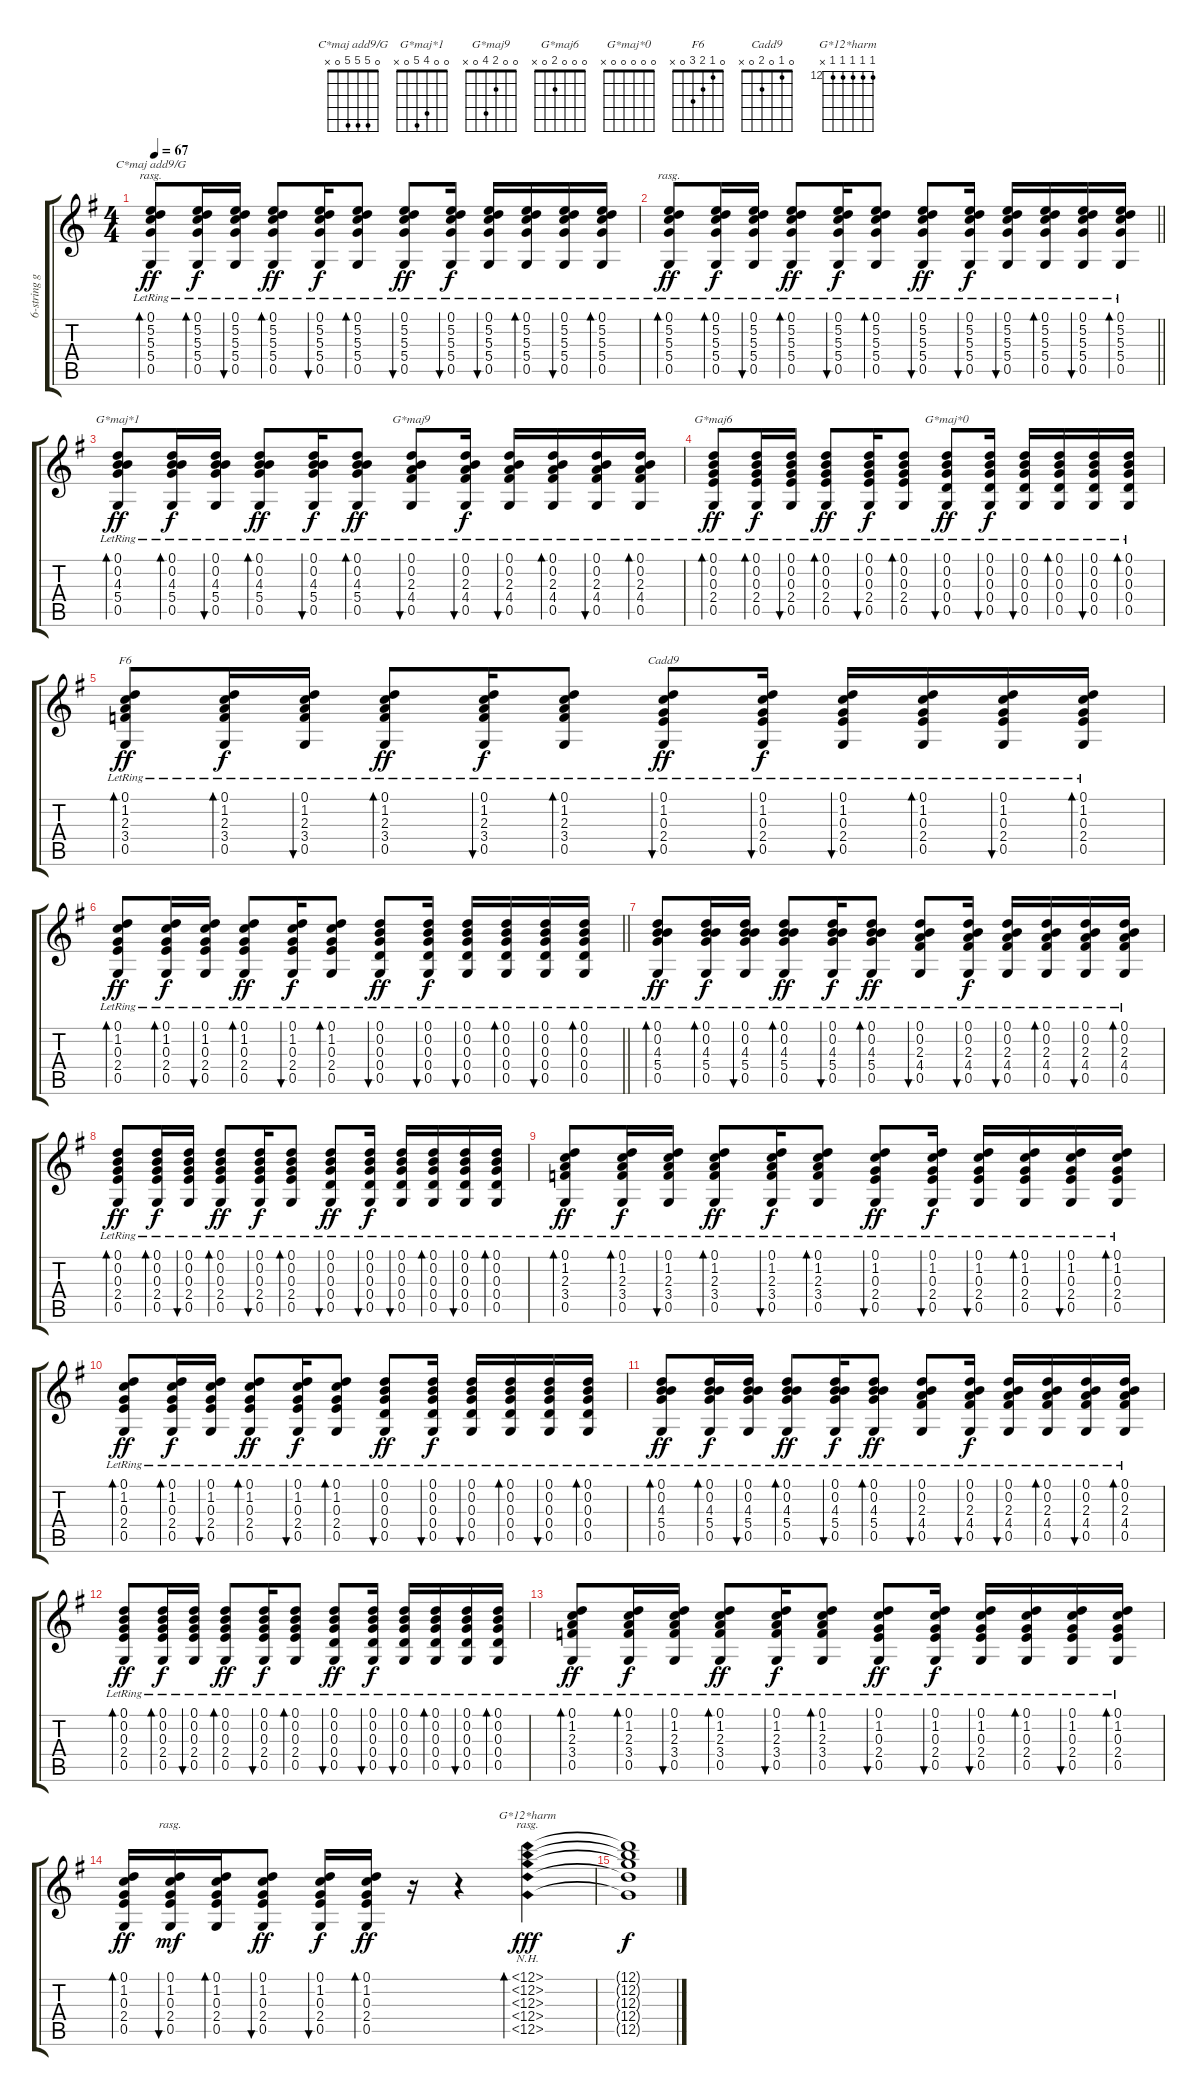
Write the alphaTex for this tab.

\track ("6-string guitar (open G) - Frey" "6-string g") {instrument acousticguitarnylon}
\staff {score tabs}
\tuning (D4 B3 G3 D3 G2 D2) {hide}
\chord ("C*maj add9/G" 0 5 5 5 0 x)
\chord ("G*maj*1" 0 0 4 5 0 x)
\chord ("G*maj9" 0 0 2 4 0 x)
\chord ("G*maj6" 0 0 0 2 0 x)
\chord ("G*maj*0" 0 0 0 0 0 x)
\chord ("F6" 0 1 2 3 0 x)
\chord ("Cadd9" 0 1 0 2 0 x)
\chord ("G*12*harm" 12 12 12 12 12 x) {firstfret 12 barre 0}
\ts (4 4)
\tempo 67
\clef g2
\ks g
(0.1{lr} 5.2{lr} 5.3{lr} 5.4{lr} 0.5{lr}).8{bd 60 ch "C*maj add9/G" rasg ii dy ff} (0.1{lr} 5.2{lr} 5.3{lr} 5.4{lr} 0.5{lr}).16{bd 30 dy f} (0.1{lr} 5.2{lr} 5.3{lr} 5.4{lr} 0.5{lr}).16{bu 30} (0.1{lr} 5.2{lr} 5.3{lr} 5.4{lr} 0.5{lr}).8{bd 30 dy ff} (0.1{lr} 5.2{lr} 5.3{lr} 5.4{lr} 0.5{lr}).16{bu 30 dy f} (0.1{lr} 5.2{lr} 5.3{lr} 5.4{lr} 0.5{lr}).8{bd 30} (0.1{lr} 5.2{lr} 5.3{lr} 5.4{lr} 0.5{lr}).8{bu 30 dy ff} (0.1{lr} 5.2{lr} 5.3{lr} 5.4{lr} 0.5{lr}).16{bu 30 dy f} (0.1{lr} 5.2{lr} 5.3{lr} 5.4{lr} 0.5{lr}).16{bu 30} (0.1{lr} 5.2{lr} 5.3{lr} 5.4{lr} 0.5{lr}).16{bd 30} (0.1{lr} 5.2{lr} 5.3{lr} 5.4{lr} 0.5{lr}).16{bu 30} (0.1{lr} 5.2{lr} 5.3{lr} 5.4{lr} 0.5{lr}).16{bd 30} |
\barLineRight lightlight
(0.1{lr} 5.2{lr} 5.3{lr} 5.4{lr} 0.5{lr}).8{bd 60 rasg ii dy ff} (0.1{lr} 5.2{lr} 5.3{lr} 5.4{lr} 0.5{lr}).16{bd 30 dy f} (0.1{lr} 5.2{lr} 5.3{lr} 5.4{lr} 0.5{lr}).16{bu 30} (0.1{lr} 5.2{lr} 5.3{lr} 5.4{lr} 0.5{lr}).8{bd 30 dy ff} (0.1{lr} 5.2{lr} 5.3{lr} 5.4{lr} 0.5{lr}).16{bu 30 dy f} (0.1{lr} 5.2{lr} 5.3{lr} 5.4{lr} 0.5{lr}).8{bd 30} (0.1{lr} 5.2{lr} 5.3{lr} 5.4{lr} 0.5{lr}).8{bu 30 dy ff} (0.1{lr} 5.2{lr} 5.3{lr} 5.4{lr} 0.5{lr}).16{bu 30 dy f} (0.1{lr} 5.2{lr} 5.3{lr} 5.4{lr} 0.5{lr}).16{bu 30} (0.1{lr} 5.2{lr} 5.3{lr} 5.4{lr} 0.5{lr}).16{bd 30} (0.1{lr} 5.2{lr} 5.3{lr} 5.4{lr} 0.5{lr}).16{bu 30} (0.1{lr} 5.2{lr} 5.3{lr} 5.4{lr} 0.5{lr}).16{bd 30} |
(0.1{lr} 0.2{lr} 4.3{lr} 5.4{lr} 0.5{lr}).8{bd 30 ch "G*maj*1" dy ff} (0.1{lr} 0.2{lr} 4.3{lr} 5.4{lr} 0.5{lr}).16{bd 30 dy f} (0.1{lr} 0.2{lr} 4.3{lr} 5.4{lr} 0.5{lr}).16{bu 30} (0.1{lr} 0.2{lr} 4.3{lr} 5.4{lr} 0.5{lr}).8{bd 30 dy ff} (0.1{lr} 0.2{lr} 4.3{lr} 5.4{lr} 0.5{lr}).16{bu 30 dy f} (0.1{lr} 0.2{lr} 4.3{lr} 5.4{lr} 0.5{lr}).8{bd 30 dy ff} (0.1{lr} 0.2{lr} 2.3{lr} 4.4{lr} 0.5{lr}).8{bu 30 ch "G*maj9"} (0.1{lr} 0.2{lr} 2.3{lr} 4.4{lr} 0.5{lr}).16{bu 30 dy f} (0.1{lr} 0.2{lr} 2.3{lr} 4.4{lr} 0.5{lr}).16{bu 30} (0.1{lr} 0.2{lr} 2.3{lr} 4.4{lr} 0.5{lr}).16{bd 30} (0.1{lr} 0.2{lr} 2.3{lr} 4.4{lr} 0.5{lr}).16{bu 30} (0.1{lr} 0.2{lr} 2.3{lr} 4.4{lr} 0.5{lr}).16{bd 30} |
(0.1{lr} 0.2{lr} 0.3{lr} 2.4{lr} 0.5{lr}).8{bd 30 ch "G*maj6" dy ff} (0.1{lr} 0.2{lr} 0.3{lr} 2.4{lr} 0.5{lr}).16{bd 30 dy f} (0.1{lr} 0.2{lr} 0.3{lr} 2.4{lr} 0.5{lr}).16{bu 30} (0.1{lr} 0.2{lr} 0.3{lr} 2.4{lr} 0.5{lr}).8{bd 30 dy ff} (0.1{lr} 0.2{lr} 0.3{lr} 2.4{lr} 0.5{lr}).16{bu 30 dy f} (0.1{lr} 0.2{lr} 0.3{lr} 2.4{lr} 0.5{lr}).8{bd 30} (0.1{lr} 0.2{lr} 0.3{lr} 0.4{lr} 0.5{lr}).8{bu 30 ch "G*maj*0" dy ff} (0.1{lr} 0.2{lr} 0.3{lr} 0.4{lr} 0.5{lr}).16{bu 30 dy f} (0.1{lr} 0.2{lr} 0.3{lr} 0.4{lr} 0.5{lr}).16{bu 30} (0.1{lr} 0.2{lr} 0.3{lr} 0.4{lr} 0.5{lr}).16{bd 30} (0.1{lr} 0.2{lr} 0.3{lr} 0.4{lr} 0.5{lr}).16{bu 30} (0.1{lr} 0.2{lr} 0.3{lr} 0.4{lr} 0.5{lr}).16{bd 30} |
(0.1{lr} 1.2{lr} 2.3{lr} 3.4{lr} 0.5{lr}).8{bd 30 ch "F6" dy ff} (0.1{lr} 1.2{lr} 2.3{lr} 3.4{lr} 0.5{lr}).16{bd 30 dy f} (0.1{lr} 1.2{lr} 2.3{lr} 3.4{lr} 0.5{lr}).16{bu 30} (0.1{lr} 1.2{lr} 2.3{lr} 3.4{lr} 0.5{lr}).8{bd 30 dy ff} (0.1{lr} 1.2{lr} 2.3{lr} 3.4{lr} 0.5{lr}).16{bu 30 dy f} (0.1{lr} 1.2{lr} 2.3{lr} 3.4{lr} 0.5{lr}).8{bd 30} (0.1{lr} 1.2{lr} 0.3{lr} 2.4{lr} 0.5{lr}).8{bu 30 ch "Cadd9" dy ff} (0.1{lr} 1.2{lr} 0.3{lr} 2.4{lr} 0.5{lr}).16{bu 30 dy f} (0.1{lr} 1.2{lr} 0.3{lr} 2.4{lr} 0.5{lr}).16{bu 30} (0.1{lr} 1.2{lr} 0.3{lr} 2.4{lr} 0.5{lr}).16{bd 30} (0.1{lr} 1.2{lr} 0.3{lr} 2.4{lr} 0.5{lr}).16{bu 30} (0.1{lr} 1.2{lr} 0.3{lr} 2.4{lr} 0.5{lr}).16{bd 30} |
\barLineRight lightlight
(0.1{lr} 1.2{lr} 0.3{lr} 2.4{lr} 0.5{lr}).8{bd 30 dy ff} (0.1{lr} 1.2{lr} 0.3{lr} 2.4{lr} 0.5{lr}).16{bd 30 dy f} (0.1{lr} 1.2{lr} 0.3{lr} 2.4{lr} 0.5{lr}).16{bu 30} (0.1{lr} 1.2{lr} 0.3{lr} 2.4{lr} 0.5{lr}).8{bd 30 dy ff} (0.1{lr} 1.2{lr} 0.3{lr} 2.4{lr} 0.5{lr}).16{bu 30 dy f} (0.1{lr} 1.2{lr} 0.3{lr} 2.4{lr} 0.5{lr}).8{bd 30} (0.1{lr} 0.2{lr} 0.3{lr} 0.4{lr} 0.5{lr}).8{bu 30 dy ff} (0.1{lr} 0.2{lr} 0.3{lr} 0.4{lr} 0.5{lr}).16{bu 30 dy f} (0.1{lr} 0.2{lr} 0.3{lr} 0.4{lr} 0.5{lr}).16{bu 30} (0.1{lr} 0.2{lr} 0.3{lr} 0.4{lr} 0.5{lr}).16{bd 30} (0.1{lr} 0.2{lr} 0.3{lr} 0.4{lr} 0.5{lr}).16{bu 30} (0.1{lr} 0.2{lr} 0.3{lr} 0.4{lr} 0.5{lr}).16{bd 30} |
(0.1{lr} 0.2{lr} 4.3{lr} 5.4{lr} 0.5{lr}).8{bd 30 dy ff} (0.1{lr} 0.2{lr} 4.3{lr} 5.4{lr} 0.5{lr}).16{bd 30 dy f} (0.1{lr} 0.2{lr} 4.3{lr} 5.4{lr} 0.5{lr}).16{bu 30} (0.1{lr} 0.2{lr} 4.3{lr} 5.4{lr} 0.5{lr}).8{bd 30 dy ff} (0.1{lr} 0.2{lr} 4.3{lr} 5.4{lr} 0.5{lr}).16{bu 30 dy f} (0.1{lr} 0.2{lr} 4.3{lr} 5.4{lr} 0.5{lr}).8{bd 30 dy ff} (0.1{lr} 0.2{lr} 2.3{lr} 4.4{lr} 0.5{lr}).8{bu 30} (0.1{lr} 0.2{lr} 2.3{lr} 4.4{lr} 0.5{lr}).16{bu 30 dy f} (0.1{lr} 0.2{lr} 2.3{lr} 4.4{lr} 0.5{lr}).16{bu 30} (0.1{lr} 0.2{lr} 2.3{lr} 4.4{lr} 0.5{lr}).16{bd 30} (0.1{lr} 0.2{lr} 2.3{lr} 4.4{lr} 0.5{lr}).16{bu 30} (0.1{lr} 0.2{lr} 2.3{lr} 4.4{lr} 0.5{lr}).16{bd 30} |
(0.1{lr} 0.2{lr} 0.3{lr} 2.4{lr} 0.5{lr}).8{bd 30 dy ff} (0.1{lr} 0.2{lr} 0.3{lr} 2.4{lr} 0.5{lr}).16{bd 30 dy f} (0.1{lr} 0.2{lr} 0.3{lr} 2.4{lr} 0.5{lr}).16{bu 30} (0.1{lr} 0.2{lr} 0.3{lr} 2.4{lr} 0.5{lr}).8{bd 30 dy ff} (0.1{lr} 0.2{lr} 0.3{lr} 2.4{lr} 0.5{lr}).16{bu 30 dy f} (0.1{lr} 0.2{lr} 0.3{lr} 2.4{lr} 0.5{lr}).8{bd 30} (0.1{lr} 0.2{lr} 0.3{lr} 0.4{lr} 0.5{lr}).8{bu 30 dy ff} (0.1{lr} 0.2{lr} 0.3{lr} 0.4{lr} 0.5{lr}).16{bu 30 dy f} (0.1{lr} 0.2{lr} 0.3{lr} 0.4{lr} 0.5{lr}).16{bu 30} (0.1{lr} 0.2{lr} 0.3{lr} 0.4{lr} 0.5{lr}).16{bd 30} (0.1{lr} 0.2{lr} 0.3{lr} 0.4{lr} 0.5{lr}).16{bu 30} (0.1{lr} 0.2{lr} 0.3{lr} 0.4{lr} 0.5{lr}).16{bd 30} |
(0.1{lr} 1.2{lr} 2.3{lr} 3.4{lr} 0.5{lr}).8{bd 30 dy ff} (0.1{lr} 1.2{lr} 2.3{lr} 3.4{lr} 0.5{lr}).16{bd 30 dy f} (0.1{lr} 1.2{lr} 2.3{lr} 3.4{lr} 0.5{lr}).16{bu 30} (0.1{lr} 1.2{lr} 2.3{lr} 3.4{lr} 0.5{lr}).8{bd 30 dy ff} (0.1{lr} 1.2{lr} 2.3{lr} 3.4{lr} 0.5{lr}).16{bu 30 dy f} (0.1{lr} 1.2{lr} 2.3{lr} 3.4{lr} 0.5{lr}).8{bd 30} (0.1{lr} 1.2{lr} 0.3{lr} 2.4{lr} 0.5{lr}).8{bu 30 dy ff} (0.1{lr} 1.2{lr} 0.3{lr} 2.4{lr} 0.5{lr}).16{bu 30 dy f} (0.1{lr} 1.2{lr} 0.3{lr} 2.4{lr} 0.5{lr}).16{bu 30} (0.1{lr} 1.2{lr} 0.3{lr} 2.4{lr} 0.5{lr}).16{bd 30} (0.1{lr} 1.2{lr} 0.3{lr} 2.4{lr} 0.5{lr}).16{bu 30} (0.1{lr} 1.2{lr} 0.3{lr} 2.4{lr} 0.5{lr}).16{bd 30} |
(0.1{lr} 1.2{lr} 0.3{lr} 2.4{lr} 0.5{lr}).8{bd 30 dy ff} (0.1{lr} 1.2{lr} 0.3{lr} 2.4{lr} 0.5{lr}).16{bd 30 dy f} (0.1{lr} 1.2{lr} 0.3{lr} 2.4{lr} 0.5{lr}).16{bu 30} (0.1{lr} 1.2{lr} 0.3{lr} 2.4{lr} 0.5{lr}).8{bd 30 dy ff} (0.1{lr} 1.2{lr} 0.3{lr} 2.4{lr} 0.5{lr}).16{bu 30 dy f} (0.1{lr} 1.2{lr} 0.3{lr} 2.4{lr} 0.5{lr}).8{bd 30} (0.1{lr} 0.2{lr} 0.3{lr} 0.4{lr} 0.5{lr}).8{bu 30 dy ff} (0.1{lr} 0.2{lr} 0.3{lr} 0.4{lr} 0.5{lr}).16{bu 30 dy f} (0.1{lr} 0.2{lr} 0.3{lr} 0.4{lr} 0.5{lr}).16{bu 30} (0.1{lr} 0.2{lr} 0.3{lr} 0.4{lr} 0.5{lr}).16{bd 30} (0.1{lr} 0.2{lr} 0.3{lr} 0.4{lr} 0.5{lr}).16{bu 30} (0.1{lr} 0.2{lr} 0.3{lr} 0.4{lr} 0.5{lr}).16{bd 30} |
(0.1{lr} 0.2{lr} 4.3{lr} 5.4{lr} 0.5{lr}).8{bd 30 dy ff} (0.1{lr} 0.2{lr} 4.3{lr} 5.4{lr} 0.5{lr}).16{bd 30 dy f} (0.1{lr} 0.2{lr} 4.3{lr} 5.4{lr} 0.5{lr}).16{bu 30} (0.1{lr} 0.2{lr} 4.3{lr} 5.4{lr} 0.5{lr}).8{bd 30 dy ff} (0.1{lr} 0.2{lr} 4.3{lr} 5.4{lr} 0.5{lr}).16{bu 30 dy f} (0.1{lr} 0.2{lr} 4.3{lr} 5.4{lr} 0.5{lr}).8{bd 30 dy ff} (0.1{lr} 0.2{lr} 2.3{lr} 4.4{lr} 0.5{lr}).8{bu 30} (0.1{lr} 0.2{lr} 2.3{lr} 4.4{lr} 0.5{lr}).16{bu 30 dy f} (0.1{lr} 0.2{lr} 2.3{lr} 4.4{lr} 0.5{lr}).16{bu 30} (0.1{lr} 0.2{lr} 2.3{lr} 4.4{lr} 0.5{lr}).16{bd 30} (0.1{lr} 0.2{lr} 2.3{lr} 4.4{lr} 0.5{lr}).16{bu 30} (0.1{lr} 0.2{lr} 2.3{lr} 4.4{lr} 0.5{lr}).16{bd 30} |
(0.1{lr} 0.2{lr} 0.3{lr} 2.4{lr} 0.5{lr}).8{bd 30 dy ff} (0.1{lr} 0.2{lr} 0.3{lr} 2.4{lr} 0.5{lr}).16{bd 30 dy f} (0.1{lr} 0.2{lr} 0.3{lr} 2.4{lr} 0.5{lr}).16{bu 30} (0.1{lr} 0.2{lr} 0.3{lr} 2.4{lr} 0.5{lr}).8{bd 30 dy ff} (0.1{lr} 0.2{lr} 0.3{lr} 2.4{lr} 0.5{lr}).16{bu 30 dy f} (0.1{lr} 0.2{lr} 0.3{lr} 2.4{lr} 0.5{lr}).8{bd 30} (0.1{lr} 0.2{lr} 0.3{lr} 0.4{lr} 0.5{lr}).8{bu 30 dy ff} (0.1{lr} 0.2{lr} 0.3{lr} 0.4{lr} 0.5{lr}).16{bu 30 dy f} (0.1{lr} 0.2{lr} 0.3{lr} 0.4{lr} 0.5{lr}).16{bu 30} (0.1{lr} 0.2{lr} 0.3{lr} 0.4{lr} 0.5{lr}).16{bd 30} (0.1{lr} 0.2{lr} 0.3{lr} 0.4{lr} 0.5{lr}).16{bu 30} (0.1{lr} 0.2{lr} 0.3{lr} 0.4{lr} 0.5{lr}).16{bd 30} |
(0.1{lr} 1.2{lr} 2.3{lr} 3.4{lr} 0.5{lr}).8{bd 30 dy ff} (0.1{lr} 1.2{lr} 2.3{lr} 3.4{lr} 0.5{lr}).16{bd 30 dy f} (0.1{lr} 1.2{lr} 2.3{lr} 3.4{lr} 0.5{lr}).16{bu 30} (0.1{lr} 1.2{lr} 2.3{lr} 3.4{lr} 0.5{lr}).8{bd 30 dy ff} (0.1{lr} 1.2{lr} 2.3{lr} 3.4{lr} 0.5{lr}).16{bu 30 dy f} (0.1{lr} 1.2{lr} 2.3{lr} 3.4{lr} 0.5{lr}).8{bd 30} (0.1{lr} 1.2{lr} 0.3{lr} 2.4{lr} 0.5{lr}).8{bu 30 dy ff} (0.1{lr} 1.2{lr} 0.3{lr} 2.4{lr} 0.5{lr}).16{bu 30 dy f} (0.1{lr} 1.2{lr} 0.3{lr} 2.4{lr} 0.5{lr}).16{bu 30} (0.1{lr} 1.2{lr} 0.3{lr} 2.4{lr} 0.5{lr}).16{bd 30} (0.1{lr} 1.2{lr} 0.3{lr} 2.4{lr} 0.5{lr}).16{bu 30} (0.1{lr} 1.2{lr} 0.3{lr} 2.4{lr} 0.5{lr}).16{bd 30} |
(0.1 1.2 0.3 2.4 0.5).16{bd 30 dy ff} (0.1 1.2 0.3 2.4 0.5).16{bu 30 rasg ii dy mf} (0.1 1.2 0.3 2.4 0.5).16{bd 30} (0.1 1.2 0.3 2.4 0.5).8{bu 30 dy ff} (0.1 1.2 0.3 2.4 0.5).16{bu 30 dy f} (0.1 1.2 0.3 2.4 0.5).16{bd 30 dy ff} r.16 r.4 (12.1{nh} 12.2{nh} 12.3{nh} 12.4{nh} 12.5{nh}).4{bd 120 ch "G*12*harm" rasg ii dy fff} |
(12.1{t} 12.2{t} 12.3{t} 12.4{t} 12.5{t}).1{dy f}
